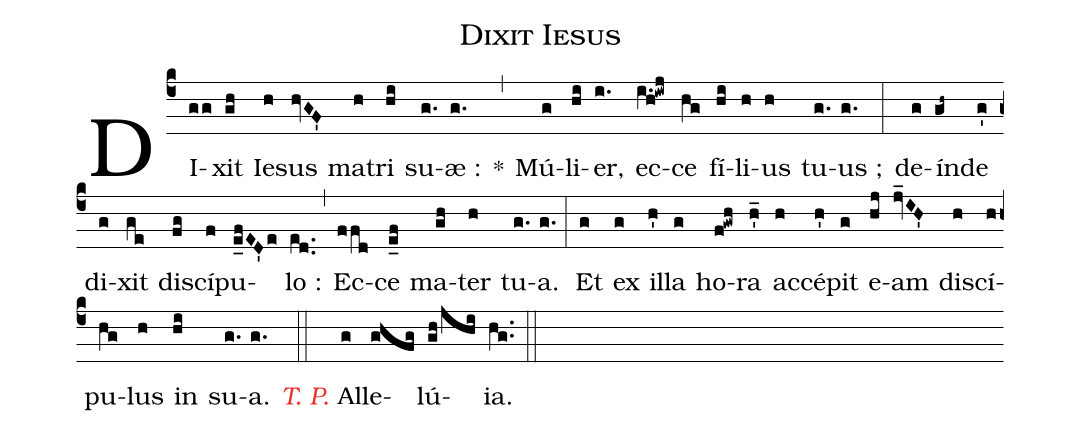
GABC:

name:Dixit Iesus;
%%
(c4) DI(gg)xit(gh) Ie(h)sus(hvGF') ma(h)tri(hi) su(g.)æ :(g.) *(,) Mú(g)li(hi)er,(i.) ec(i.h!iwj)ce(hg) fí(hi)li(h)us(h) tu(g.)us ;(g.) (:)
de(g)ín(gh~)de(g') di(g)xit(ge) di(fg)scí(f)pu(e_fED'e)lo :(ed..) (,) Ec(ffd)ce(e_f) ma(gh)ter(h) tu(g.)a.(g.) (:)
Et(g) ex(g) il(h')la(g) ho(f!gwh)ra(h'_) ac(h)cé(h')pit(g) e(hj)am(jv_IH') di(h)scí(h)pu(hg)lus(h) in(hi) su(g.)a.(g.) (::)

<i><c>T. P.</c></i> Al(g)le(ghfg)lú(gh!/jhi)ia.(hg..) (::)
